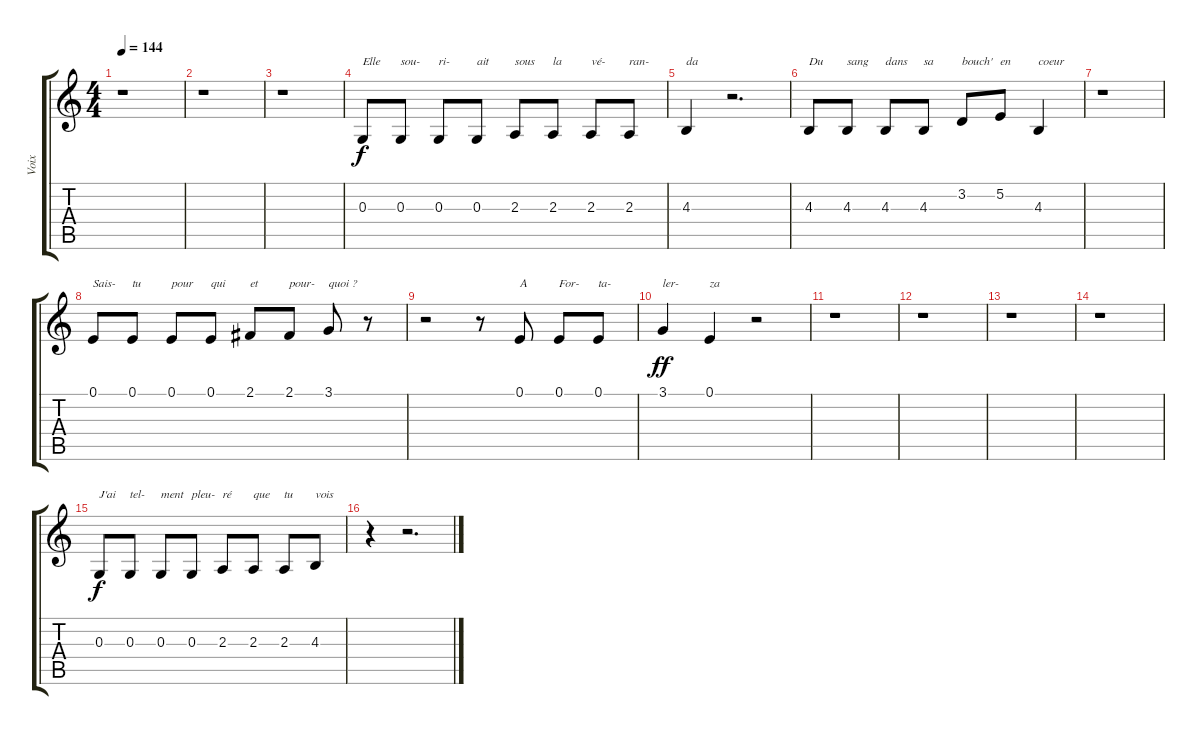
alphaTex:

\track ("Voix" "Voix") {instrument sopranosax}
\staff {score tabs}
\tuning (E4 B3 G3 D3 A2 E2) {hide}
\ts (4 4)
\tempo 144
\clef g2
\ks c
r.1{dy f} |
r.1 |
r.1 |
0.3.8{txt "Elle"} 0.3.8{txt "sou-"} 0.3.8{txt "ri-"} 0.3.8{txt "ait"} 2.3.8{txt "sous"} 2.3.8{txt "la"} 2.3.8{txt "vé-"} 2.3.8{txt "ran-"} |
4.3.4{txt "da"} r.2{d} |
4.3.8{txt "Du"} 4.3.8{txt "sang"} 4.3.8{txt "dans"} 4.3.8{txt "sa"} 3.2.8{txt "bouch'"} 5.2.8{txt "en"} 4.3.4{txt "coeur"} |
r.1 |
0.1.8{txt "Sais-"} 0.1.8{txt "tu"} 0.1.8{txt "pour"} 0.1.8{txt "qui"} 2.1.8{txt "et"} 2.1.8{txt "pour-"} 3.1.8{txt "quoi ?"} r.8 |
r.2 r.8 0.1.8{txt "A"} 0.1.8{txt "For-"} 0.1.8{txt "ta-"} |
3.1.4{txt "ler-" dy ff} 0.1.4{txt "za"} r.2 |
r.1 |
r.1 |
r.1 |
r.1 |
0.3.8{txt "J'ai" dy f} 0.3.8{txt "tel-"} 0.3.8{txt "ment"} 0.3.8{txt "pleu-"} 2.3.8{txt "ré"} 2.3.8{txt "que"} 2.3.8{txt "tu"} 4.3.8{txt "vois"} |
r.4 r.2{d}
